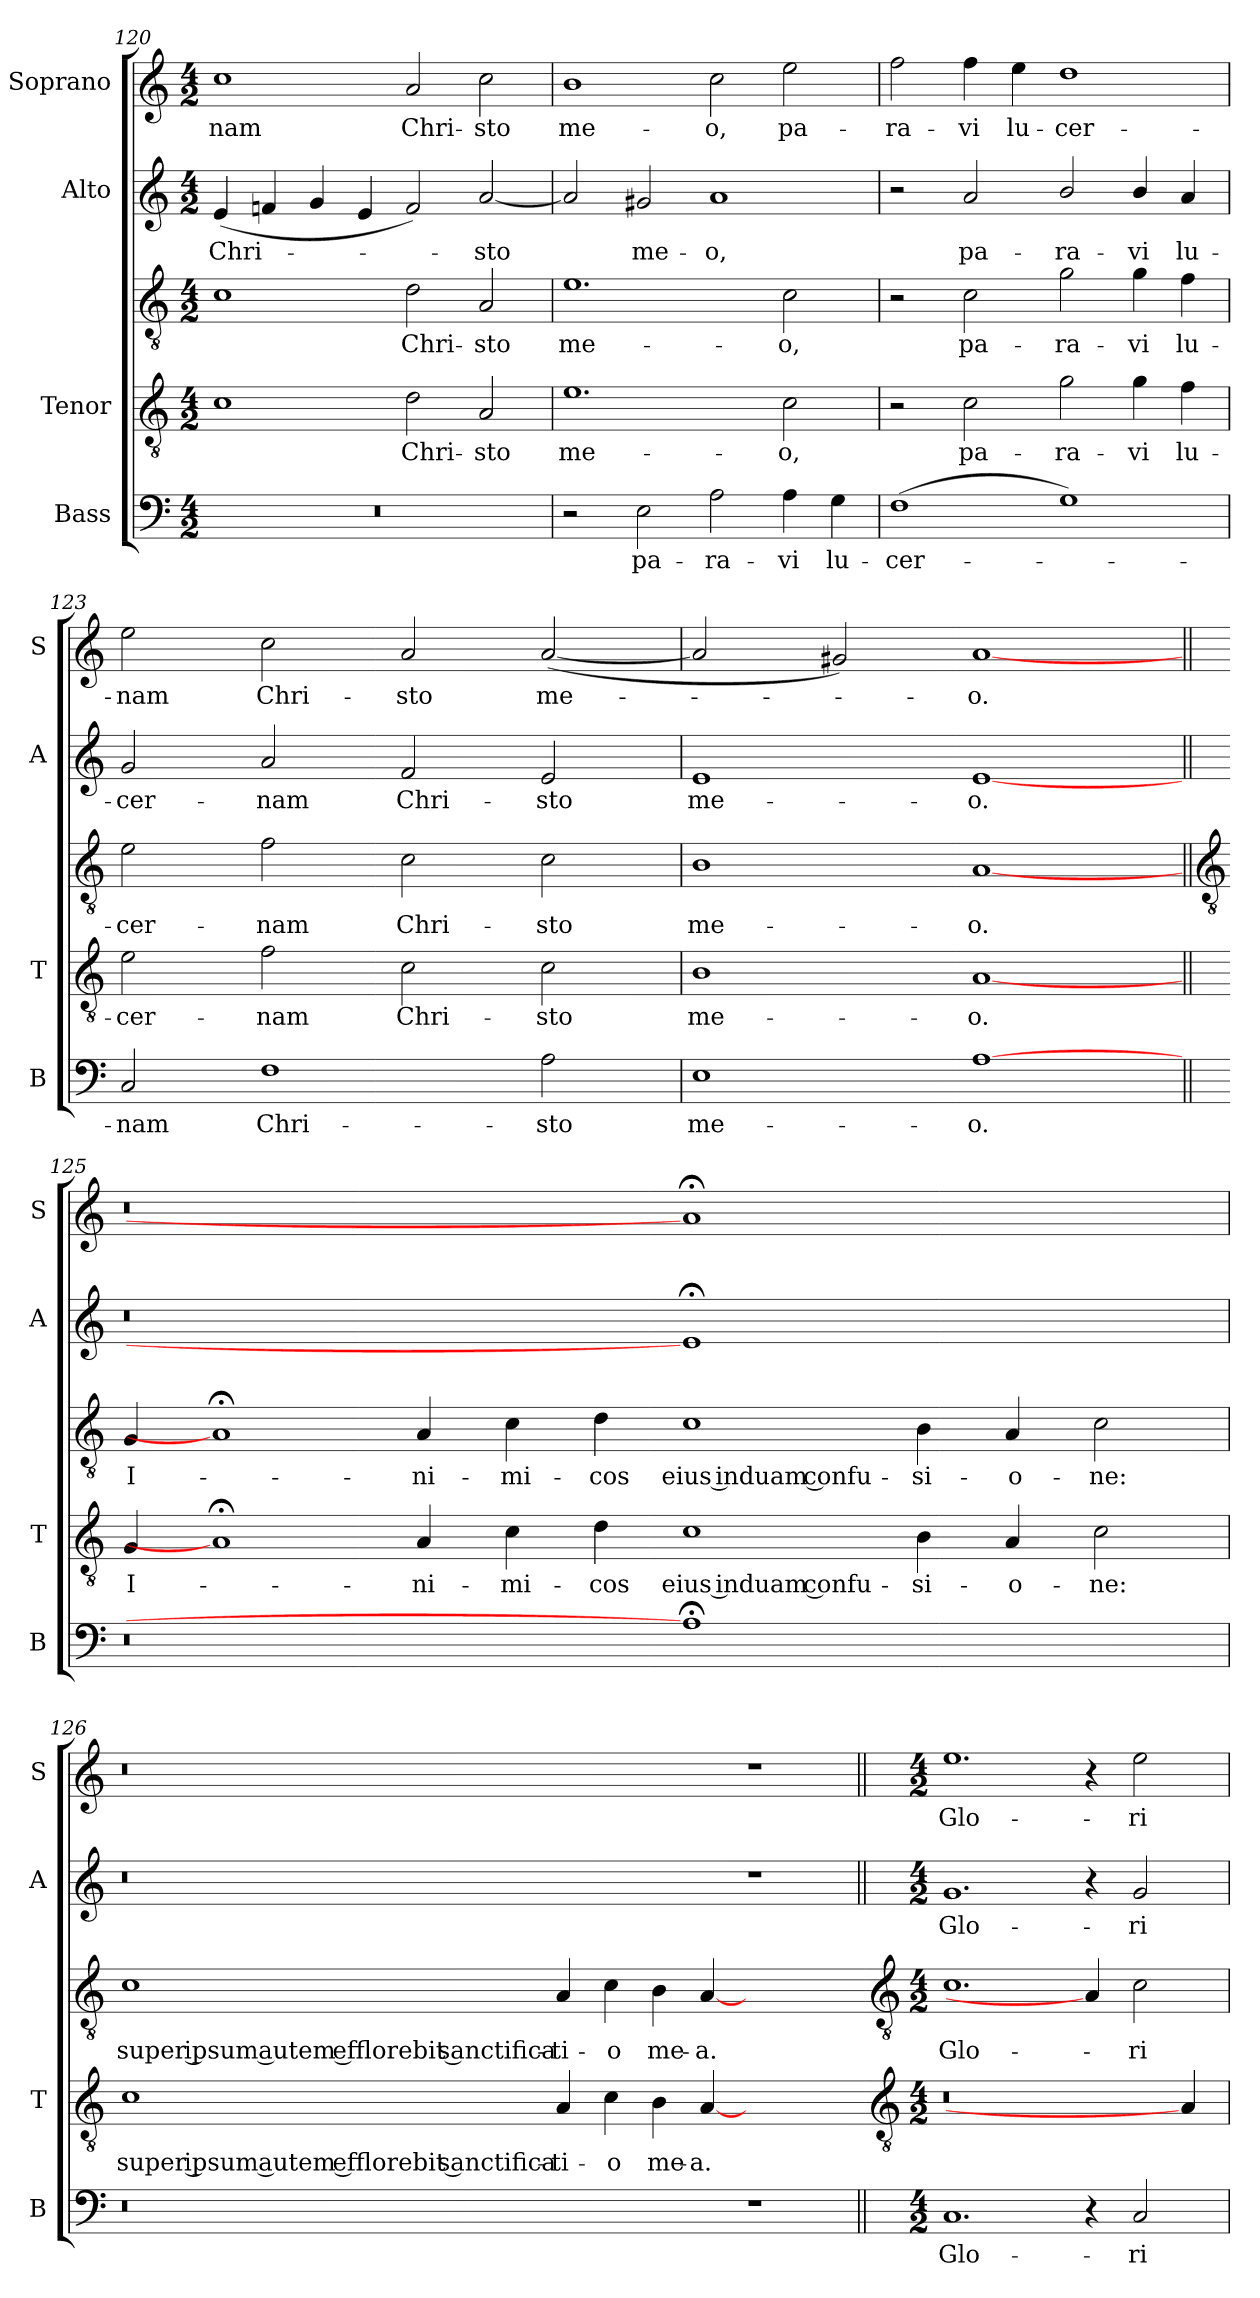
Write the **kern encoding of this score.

**kern	**text	**kern	**text	**kern	**text	**kern	**text	**kern	**text
*part4	*part4	*part3	*part3	*part3	*part3	*part2	*part2	*part1	*part1
*staff5	*staff5	*staff4	*staff4	*staff3	*staff3	*staff2	*staff2	*staff1	*staff1
*I"Bass	*	*I"Tenor	*	*	*	*I"Alto	*	*I"Soprano	*
*I'B	*	*I'T	*	*	*	*I'A	*	*I'S	*
*clefF4	*	*clefGv2	*	*clefGv2	*	*clefG2	*	*clefG2	*
*k[]	*	*k[]	*	*k[]	*	*k[]	*	*k[]	*
*C:	*	*C:	*	*C:	*	*C:	*	*C:	*
*M4/2	*	*M4/2	*	*M4/2	*	*M4/2	*	*M4/2	*
=120	=120	=120	=120	=120	=120	=120	=120	=120	=120
!	!	!	!	!	!	!	!LO:LY:b	!	!LO:LY:b
0r	.	1c	.	1c	.	(<4e	Chri-	1cc	-nam
.	.	.	.	.	.	4fn	.	.	.
.	.	.	.	.	.	4g	.	.	.
.	.	.	.	.	.	4e	.	.	.
!	!	!	!LO:LY:b	!	!LO:LY:b	!	!	!	!LO:LY:b
.	.	2d	Chri-	2d	Chri-	2f)	.	2a	Chri-
!	!	!	!LO:LY:b	!	!LO:LY:b	!	!LO:LY:b	!	!LO:LY:b
.	.	2A	-sto	2A	-sto	[2a	sto	2cc	-sto
=121	=121	=121	=121	=121	=121	=121	=121	=121	=121
!	!	!	!LO:LY:b	!	!LO:LY:b	!	!	!	!LO:LY:b
2r	.	1.e	me-	1.e	me-	2a]	.	1b	me-
!	!LO:LY:b	!	!	!	!	!	!LO:LY:b	!	!
2E	pa-	.	.	.	.	2g#X	me-	.	.
!	!LO:LY:b	!	!	!	!	!	!LO:LY:b	!	!LO:LY:b
2A	-ra-	.	.	.	.	1a	-o,	2cc	-o,
!	!LO:LY:b	!	!LO:LY:b	!	!LO:LY:b	!	!	!	!LO:LY:b
4A	-vi	2c	-o,	2c	-o,	.	.	2ee	pa-
!	!LO:LY:b	!	!	!	!	!	!	!	!
4G	lu-	.	.	.	.	.	.	.	.
=122	=122	=122	=122	=122	=122	=122	=122	=122	=122
!	!LO:LY:b	!	!	!	!	!	!	!	!LO:LY:b
(>1F	-cer-	2r	.	2r	.	2r	.	2ff	-ra-
!	!	!	!LO:LY:b	!	!LO:LY:b	!	!LO:LY:b	!	!LO:LY:b
.	.	2c	pa-	2c	pa-	2a	pa-	4ff	-vi
!	!	!	!	!	!	!	!	!	!LO:LY:b
.	.	.	.	.	.	.	.	4ee	lu-
!	!	!	!LO:LY:b	!	!LO:LY:b	!	!LO:LY:b	!	!LO:LY:b
1G)	.	2g	-ra-	2g	-ra-	2b/	-ra-	1dd	-cer-
!	!	!	!LO:LY:b	!	!LO:LY:b	!	!LO:LY:b	!	!
.	.	4g	-vi	4g	-vi	4b/	-vi	.	.
!	!	!	!LO:LY:b	!	!LO:LY:b	!	!LO:LY:b	!	!
.	.	4f	lu-	4f	lu-	4a	lu-	.	.
=123	=123	=123	=123	=123	=123	=123	=123	=123	=123
!	!LO:LY:b	!	!LO:LY:b	!	!LO:LY:b	!	!LO:LY:b	!	!LO:LY:b
2C	nam	2e	-cer-	2e	-cer-	2g	-cer-	2ee	-nam
!	!LO:LY:b	!	!LO:LY:b	!	!LO:LY:b	!	!LO:LY:b	!	!LO:LY:b
1F	Chri-	2f	-nam	2f	-nam	2a	-nam	2cc	Chri-
!	!	!	!LO:LY:b	!	!LO:LY:b	!	!LO:LY:b	!	!LO:LY:b
.	.	2c	Chri-	2c	Chri-	2f	Chri-	2a	-sto
!	!LO:LY:b	!	!LO:LY:b	!	!LO:LY:b	!	!LO:LY:b	!	!LO:LY:b
2A	-sto	2c	-sto	2c	-sto	2e	-sto	(<[2a	me-
=124	=124	=124	=124	=124	=124	=124	=124	=124	=124
!	!LO:LY:b	!	!LO:LY:b	!	!LO:LY:b	!	!LO:LY:b	!	!
1E	me-	1B	me-	1B	me-	1e	me-	2a]	.
.	.	.	.	.	.	.	.	2g#X)	.
!	!LO:LY:b	!	!LO:LY:b	!	!LO:LY:b	!	!LO:LY:b	!	!LO:LY:b
[1A	-o.	[1A	-o.	[1A	-o.	[1e	-o.	[1a	o.
!!LO:LB:g=z
=125||	=125||	=125||	=125||	=125||	=125||	=125||	=125||	=125||	=125||
*	*	*	*	*clefGv2	*	*	*	*	*
!	!	!	!LO:LY:b	!	!LO:LY:b	!	!	!	!
0r	.	4G	I-	4G	I-	0r	.	0r	.
.	.	1A;<]	.	1A;<]	.	.	.	.	.
!	!	!	!LO:LY:b	!	!LO:LY:b	!	!	!	!
.	.	4A	-ni-	4A	-ni-	.	.	.	.
!	!	!	!LO:LY:b	!	!LO:LY:b	!	!	!	!
.	.	4c	-mi-	4c	-mi-	.	.	.	.
!	!	!	!LO:LY:b	!	!LO:LY:b	!	!	!	!
.	.	4d	-cos	4d	-cos	.	.	.	.
!	!	!	!LO:LY:b	!	!LO:LY:b	!	!	!	!
1A;<]	.	1c	eius induam confu-	1c	eius induam confu-	1e;<]	.	1a;<]	.
!	!	!	!LO:LY:b	!	!LO:LY:b	!	!	!	!
1ryy	.	4B	-si-	4B	-si-	1ryy	.	1ryy	.
!	!	!	!LO:LY:b	!	!LO:LY:b	!	!	!	!
.	.	4A	-o-	4A	-o-	.	.	.	.
!	!	!	!LO:LY:b	!	!LO:LY:b	!	!	!	!
.	.	2c	-ne:	2c	-ne:	.	.	.	.
=126	=126	=126	=126	=126	=126	=126	=126	=126	=126
!	!	!	!LO:LY:b	!	!LO:LY:b	!	!	!	!
0r	.	1c	super ipsum autem efflorebit sanctifica-	1c	super ipsum autem efflorebit sanctifica-	0r	.	0r	.
!	!	!	!LO:LY:b	!	!LO:LY:b	!	!	!	!
.	.	4A	-ti-	4A	-ti-	.	.	.	.
!	!	!	!LO:LY:b	!	!LO:LY:b	!	!	!	!
.	.	4c	-o	4c	-o	.	.	.	.
!	!	!	!LO:LY:b	!	!LO:LY:b	!	!	!	!
.	.	4B	me-	4B	me-	.	.	.	.
!	!	!	!LO:LY:b	!	!LO:LY:b	!	!	!	!
.	.	[4A	-a.	[4A	-a.	.	.	.	.
1r	.	1ryy	.	1ryy	.	1r	.	1r	.
!!LO:LB:g=z
=127||	=127||	=127-	=127||	=127-	=127||	=127||	=127||	=127||	=127||
*	*	*clefGv2	*	*clefGv2	*	*	*	*	*
*k[]	*	*k[]	*	*k[]	*	*k[]	*	*k[]	*
*C:	*	*C:	*	*C:	*	*C:	*	*C:	*
*M4/2	*	*M4/2	*	*M4/2	*	*M4/2	*	*M4/2	*
!	!LO:LY:b	!	!	!	!LO:LY:b	!	!LO:LY:b	!	!LO:LY:b
1.C	Glo-	0r	.	1.c	Glo-	1.g	Glo-	1.ee	Glo-
4r	.	.	.	4A]	.	4r	.	4r	.
!	!LO:LY:b	!	!	!	!LO:LY:b	!	!LO:LY:b	!	!LO:LY:b
2C	-ri-	.	.	2c	-ri-	2g	-ri-	2ee	-ri-
.	.	4A]	.	.	.	.	.	.	.
=	=	=	=	=	=	=	=	=	=
*-	*-	*-	*-	*-	*-	*-	*-	*-	*-
